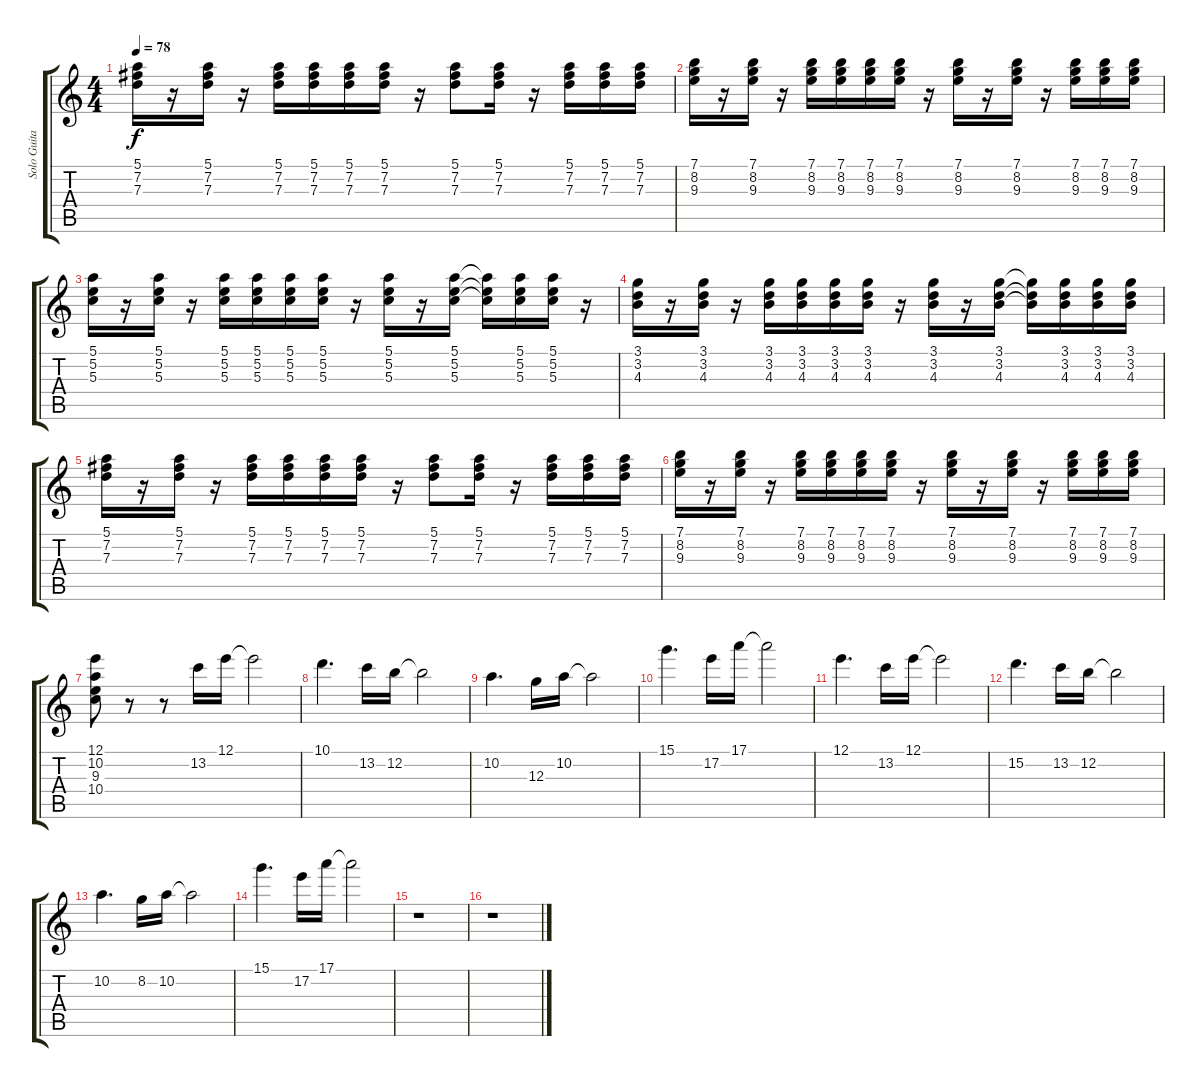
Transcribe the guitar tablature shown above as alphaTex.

\track ("Solo Guitar" "Solo Guita") {instrument distortionguitar}
\staff {score tabs}
\tuning (E4 B3 G3 D3 A2 E2) {hide}
\ts (4 4)
\tempo 78
\clef g2
\ks c
(5.1 7.2 7.3).16{dy f} r.16 (5.1 7.2 7.3).16 r.16 (5.1 7.2 7.3).16 (5.1 7.2 7.3).16 (5.1 7.2 7.3).16 (5.1 7.2 7.3).16 r.16 (5.1 7.2 7.3).8 (5.1 7.2 7.3).16 r.16 (5.1 7.2 7.3).16 (5.1 7.2 7.3).16 (5.1 7.2 7.3).16 |
(7.1 8.2 9.3).16 r.16 (7.1 8.2 9.3).16 r.16 (7.1 8.2 9.3).16 (7.1 8.2 9.3).16 (7.1 8.2 9.3).16 (7.1 8.2 9.3).16 r.16 (7.1 8.2 9.3).16 r.16 (7.1 8.2 9.3).16 r.16 (7.1 8.2 9.3).16 (7.1 8.2 9.3).16 (7.1 8.2 9.3).16 |
(5.1 5.2 5.3).16 r.16 (5.1 5.2 5.3).16 r.16 (5.1 5.2 5.3).16 (5.1 5.2 5.3).16 (5.1 5.2 5.3).16 (5.1 5.2 5.3).16 r.16 (5.1 5.2 5.3).16 r.16 (5.1 5.2 5.3).16 (5.1{t} 5.2{t} 5.3{t}).16 (5.1 5.2 5.3).16 (5.1 5.2 5.3).16 r.16 |
(3.1 3.2 4.3).16 r.16 (3.1 3.2 4.3).16 r.16 (3.1 3.2 4.3).16 (3.1 3.2 4.3).16 (3.1 3.2 4.3).16 (3.1 3.2 4.3).16 r.16 (3.1 3.2 4.3).16 r.16 (3.1 3.2 4.3).16 (3.1{t} 3.2{t} 4.3{t}).16 (3.1 3.2 4.3).16 (3.1 3.2 4.3).16 (3.1 3.2 4.3).16 |
(5.1 7.2 7.3).16 r.16 (5.1 7.2 7.3).16 r.16 (5.1 7.2 7.3).16 (5.1 7.2 7.3).16 (5.1 7.2 7.3).16 (5.1 7.2 7.3).16 r.16 (5.1 7.2 7.3).8 (5.1 7.2 7.3).16 r.16 (5.1 7.2 7.3).16 (5.1 7.2 7.3).16 (5.1 7.2 7.3).16 |
(7.1 8.2 9.3).16 r.16 (7.1 8.2 9.3).16 r.16 (7.1 8.2 9.3).16 (7.1 8.2 9.3).16 (7.1 8.2 9.3).16 (7.1 8.2 9.3).16 r.16 (7.1 8.2 9.3).16 r.16 (7.1 8.2 9.3).16 r.16 (7.1 8.2 9.3).16 (7.1 8.2 9.3).16 (7.1 8.2 9.3).16 |
(12.1 10.2 9.3 10.4).8 r.8 r.8 13.2.16 12.1.16 12.1{t}.2 |
10.1.4{d} 13.2.16 12.2.16 12.2{t}.2 |
10.2.4{d} 12.3.16 10.2.16 10.2{t}.2 |
15.1.4{d} 17.2.16 17.1.16 17.1{t}.2 |
12.1.4{d} 13.2.16 12.1.16 12.1{t}.2 |
15.2.4{d} 13.2.16 12.2.16 12.2{t}.2 |
10.2.4{d} 8.2.16 10.2.16 10.2{t}.2 |
15.1.4{d} 17.2.16 17.1.16 17.1{t}.2 |
r.1 |
r.1
